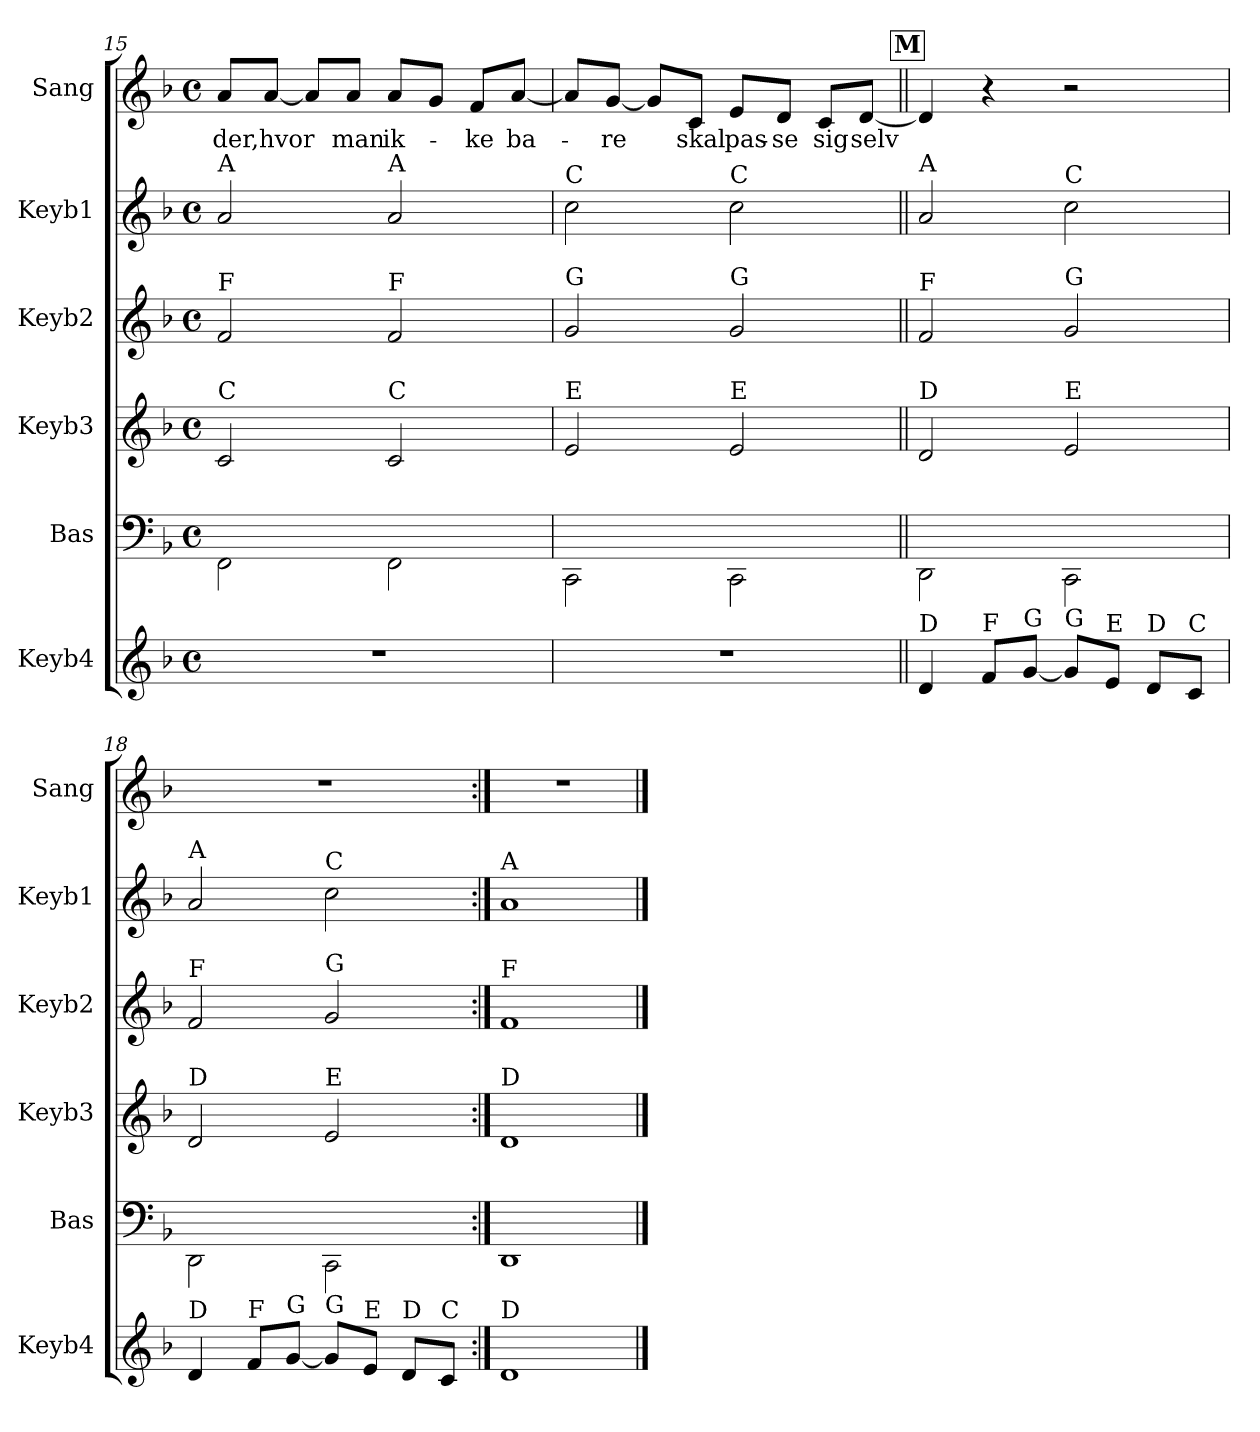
**kern	**kern	**kern	**kern	**kern	**kern	**text
*part6	*part5	*part4	*part3	*part2	*part1	*part1
*staff6	*staff5	*staff4	*staff3	*staff2	*staff1	*staff1
*I"Keyb4	*I"Bas	*I"Keyb3	*I"Keyb2	*I"Keyb1	*I"Sang	*
*I'Keyb4	*I'Bas	*I'Keyb3	*I'Keyb2	*I'Keyb1	*I'Sang	*
*clefG2	*	*clefG2	*clefG2	*clefG2	*clefG2	*
*	*ITrd7c12	*	*	*	*	*
*k[b-]	*k[b-]	*k[b-]	*k[b-]	*k[b-]	*k[b-]	*
*M4/4	*M4/4	*M4/4	*M4/4	*M4/4	*M4/4	*
*met(c)	*met(c)	*met(c)	*met(c)	*met(c)	*met(c)	*
=15	=15	=15	=15	=15	=15	=15
!	!	!	!	!LO:TX:a:t=A	!	!
!	!	!	!LO:TX:a:t=F	!	!	!
!	!	!LO:TX:a:t=C	!	!	!	!
!	!	!	!	!	!	!LO:LY:b
1r	2FFF\	2c/	2f/	2a/	8a/L	der,
!	!	!	!	!	!	!LO:LY:b
.	.	.	.	.	[8a/J	hvor
.	.	.	.	.	8a/L]	.
!	!	!	!	!	!	!LO:LY:b
.	.	.	.	.	8a/J	man
!	!	!	!	!LO:TX:a:t=A	!	!
!	!	!	!LO:TX:a:t=F	!	!	!
!	!	!LO:TX:a:t=C	!	!	!	!
!	!	!	!	!	!	!LO:LY:b
.	2FFF\	2c/	2f/	2a/	8a/L	ik-
.	.	.	.	.	8g/J	.
!	!	!	!	!	!	!LO:LY:b
.	.	.	.	.	8f/L	-ke
!	!	!	!	!	!	!LO:LY:b
.	.	.	.	.	[8a/J	ba-
!!LO:PB:g=z
=16	=16	=16	=16	=16	=16	=16
!	!	!	!	!LO:TX:a:t=C	!	!
!	!	!	!LO:TX:a:t=G	!	!	!
!	!	!LO:TX:a:t=E	!	!	!	!
1r	2CCC\	2e/	2g/	2cc\	8a/L]	.
!	!	!	!	!	!	!LO:LY:b
.	.	.	.	.	[8g/J	-re
.	.	.	.	.	8g/L]	.
!	!	!	!	!	!	!LO:LY:b
.	.	.	.	.	8c/J	skal
!	!	!	!	!LO:TX:a:t=C	!	!
!	!	!	!LO:TX:a:t=G	!	!	!
!	!	!LO:TX:a:t=E	!	!	!	!
!	!	!	!	!	!	!LO:LY:b
.	2CCC\	2e/	2g/	2cc\	8e/L	pas-
!	!	!	!	!	!	!LO:LY:b
.	.	.	.	.	8d/J	-se
!	!	!	!	!	!	!LO:LY:b
.	.	.	.	.	8c/L	sig
!	!	!	!	!	!	!LO:LY:b
.	.	.	.	.	[8d/J	selv
!!LO:REH:place=s1:a:B:fs=14:t=M
=17||	=17||	=17||	=17||	=17||	=17||	=17||
!	!	!	!	!LO:TX:a:t=A	!	!
!	!	!	!LO:TX:a:t=F	!	!	!
!	!	!LO:TX:a:t=D	!	!	!	!
!LO:TX:a:t=D	!	!	!	!	!	!
4d/	2DDD\	2d/	2f/	2a/	4d/]	.
!LO:TX:a:t=F	!	!	!	!	!	!
8f/L	.	.	.	.	4r	.
!LO:TX:a:t=G	!	!	!	!	!	!
[8g/J	.	.	.	.	.	.
!	!	!	!	!LO:TX:a:t=C	!	!
!	!	!	!LO:TX:a:t=G	!	!	!
!	!	!LO:TX:a:t=E	!	!	!	!
!LO:TX:a:t=G	!	!	!	!	!	!
8g/L]	2CCC\	2e/	2g/	2cc\	2r	.
!LO:TX:a:t=E	!	!	!	!	!	!
8e/J	.	.	.	.	.	.
!LO:TX:a:t=D	!	!	!	!	!	!
8d/L	.	.	.	.	.	.
!LO:TX:a:t=C	!	!	!	!	!	!
8c/J	.	.	.	.	.	.
=18	=18	=18	=18	=18	=18	=18
!	!	!	!	!LO:TX:a:t=A	!	!
!	!	!	!LO:TX:a:t=F	!	!	!
!	!	!LO:TX:a:t=D	!	!	!	!
!LO:TX:a:t=D	!	!	!	!	!	!
4d/	2DDD\	2d/	2f/	2a/	1r	.
!LO:TX:a:t=F	!	!	!	!	!	!
8f/L	.	.	.	.	.	.
!LO:TX:a:t=G	!	!	!	!	!	!
[8g/J	.	.	.	.	.	.
!	!	!	!	!LO:TX:a:t=C	!	!
!	!	!	!LO:TX:a:t=G	!	!	!
!	!	!LO:TX:a:t=E	!	!	!	!
!LO:TX:a:t=G	!	!	!	!	!	!
8g/L]	2CCC\	2e/	2g/	2cc\	.	.
!LO:TX:a:t=E	!	!	!	!	!	!
8e/J	.	.	.	.	.	.
!LO:TX:a:t=D	!	!	!	!	!	!
8d/L	.	.	.	.	.	.
!LO:TX:a:t=C	!	!	!	!	!	!
8c/J	.	.	.	.	.	.
=19:|!	=19:|!	=19:|!	=19:|!	=19:|!	=19:|!	=19:|!
!	!	!	!	!LO:TX:a:t=A	!	!
!	!	!	!LO:TX:a:t=F	!	!	!
!	!	!LO:TX:a:t=D	!	!	!	!
!LO:TX:a:t=D	!	!	!	!	!	!
1d	1DDD	1d	1f	1a	1r	.
==	==	==	==	==	==	==
*-	*-	*-	*-	*-	*-	*-
